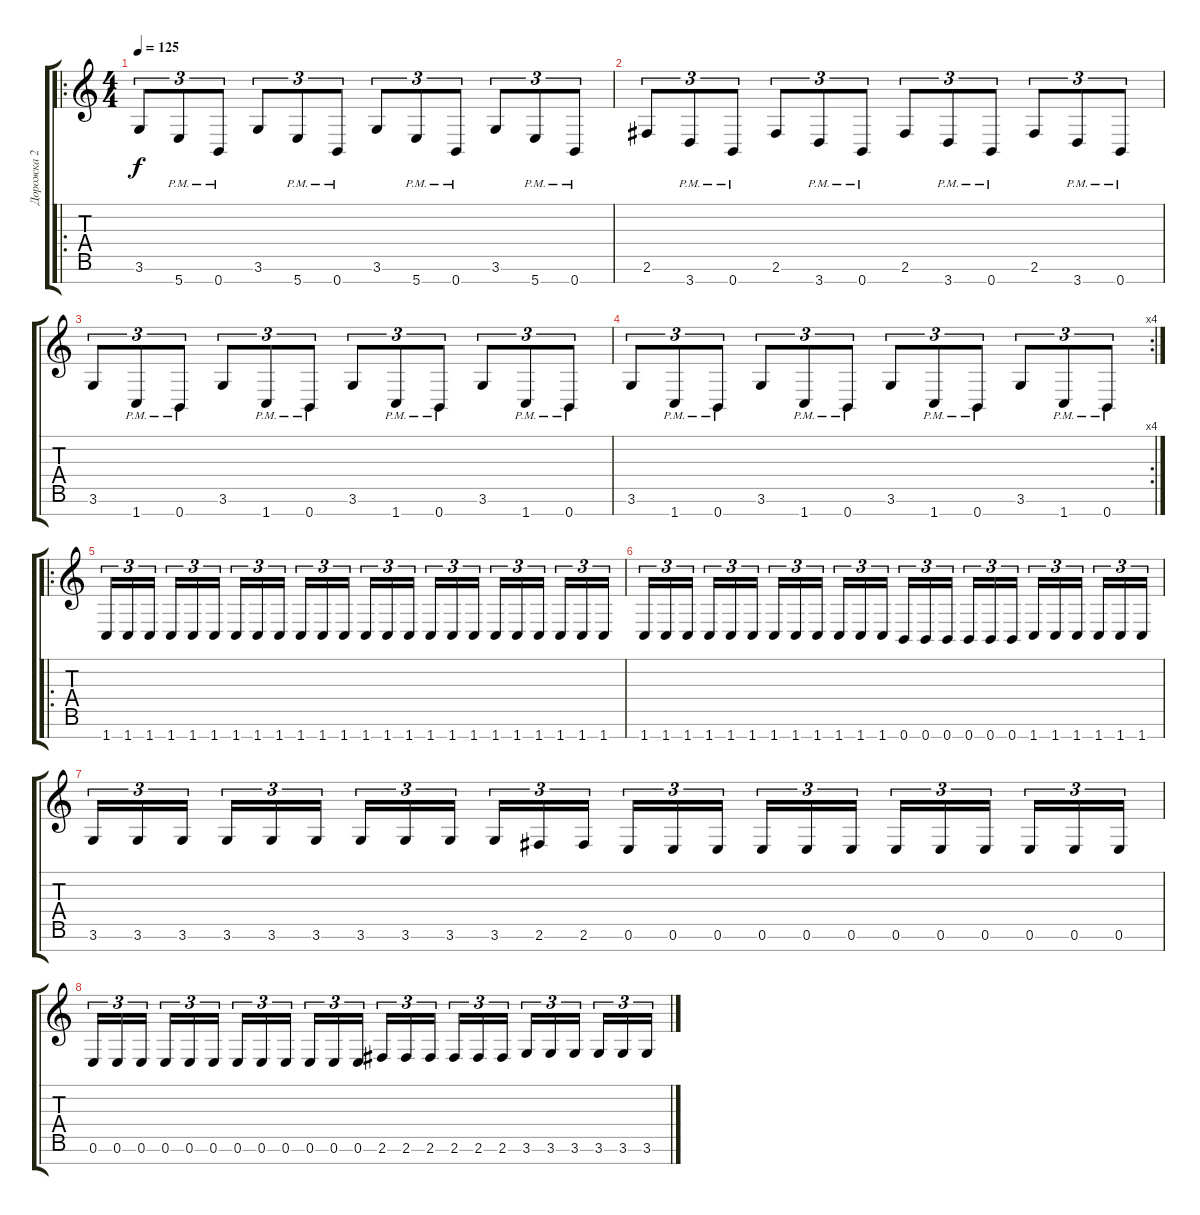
\track ("Дорожка 2" "Дорожка 2") {instrument distortionguitar}
\staff {score tabs}
\tuning (E4 B3 G3 D3 A2 E2 B1) {hide}
\ro
\ts (4 4)
\tempo 125
\clef g2
\ks c
3.6.8{tu (3 2) dy f} 5.7{pm}.8{tu (3 2)} 0.7{pm}.8{tu (3 2)} 3.6.8{tu (3 2)} 5.7{pm}.8{tu (3 2)} 0.7{pm}.8{tu (3 2)} 3.6.8{tu (3 2)} 5.7{pm}.8{tu (3 2)} 0.7{pm}.8{tu (3 2)} 3.6.8{tu (3 2)} 5.7{pm}.8{tu (3 2)} 0.7{pm}.8{tu (3 2)} |
2.6.8{tu (3 2)} 3.7{pm}.8{tu (3 2)} 0.7{pm}.8{tu (3 2)} 2.6.8{tu (3 2)} 3.7{pm}.8{tu (3 2)} 0.7{pm}.8{tu (3 2)} 2.6.8{tu (3 2)} 3.7{pm}.8{tu (3 2)} 0.7{pm}.8{tu (3 2)} 2.6.8{tu (3 2)} 3.7{pm}.8{tu (3 2)} 0.7{pm}.8{tu (3 2)} |
3.6.8{tu (3 2)} 1.7{pm}.8{tu (3 2)} 0.7{pm}.8{tu (3 2)} 3.6.8{tu (3 2)} 1.7{pm}.8{tu (3 2)} 0.7{pm}.8{tu (3 2)} 3.6.8{tu (3 2)} 1.7{pm}.8{tu (3 2)} 0.7{pm}.8{tu (3 2)} 3.6.8{tu (3 2)} 1.7{pm}.8{tu (3 2)} 0.7{pm}.8{tu (3 2)} |
\rc 4
3.6.8{tu (3 2)} 1.7{pm}.8{tu (3 2)} 0.7{pm}.8{tu (3 2)} 3.6.8{tu (3 2)} 1.7{pm}.8{tu (3 2)} 0.7{pm}.8{tu (3 2)} 3.6.8{tu (3 2)} 1.7{pm}.8{tu (3 2)} 0.7{pm}.8{tu (3 2)} 3.6.8{tu (3 2)} 1.7{pm}.8{tu (3 2)} 0.7{pm}.8{tu (3 2)} |
\ro
1.7.16{tu (3 2)} 1.7.16{tu (3 2)} 1.7.16{tu (3 2) beam splitsecondary} 1.7.16{tu (3 2)} 1.7.16{tu (3 2)} 1.7.16{tu (3 2)} 1.7.16{tu (3 2)} 1.7.16{tu (3 2)} 1.7.16{tu (3 2) beam splitsecondary} 1.7.16{tu (3 2)} 1.7.16{tu (3 2)} 1.7.16{tu (3 2)} 1.7.16{tu (3 2)} 1.7.16{tu (3 2)} 1.7.16{tu (3 2) beam splitsecondary} 1.7.16{tu (3 2)} 1.7.16{tu (3 2)} 1.7.16{tu (3 2)} 1.7.16{tu (3 2)} 1.7.16{tu (3 2)} 1.7.16{tu (3 2) beam splitsecondary} 1.7.16{tu (3 2)} 1.7.16{tu (3 2)} 1.7.16{tu (3 2)} |
1.7.16{tu (3 2)} 1.7.16{tu (3 2)} 1.7.16{tu (3 2) beam splitsecondary} 1.7.16{tu (3 2)} 1.7.16{tu (3 2)} 1.7.16{tu (3 2)} 1.7.16{tu (3 2)} 1.7.16{tu (3 2)} 1.7.16{tu (3 2) beam splitsecondary} 1.7.16{tu (3 2)} 1.7.16{tu (3 2)} 1.7.16{tu (3 2)} 0.7.16{tu (3 2)} 0.7.16{tu (3 2)} 0.7.16{tu (3 2) beam splitsecondary} 0.7.16{tu (3 2)} 0.7.16{tu (3 2)} 0.7.16{tu (3 2)} 1.7.16{tu (3 2)} 1.7.16{tu (3 2)} 1.7.16{tu (3 2) beam splitsecondary} 1.7.16{tu (3 2)} 1.7.16{tu (3 2)} 1.7.16{tu (3 2)} |
3.6.16{tu (3 2)} 3.6.16{tu (3 2)} 3.6.16{tu (3 2) beam splitsecondary} 3.6.16{tu (3 2)} 3.6.16{tu (3 2)} 3.6.16{tu (3 2)} 3.6.16{tu (3 2)} 3.6.16{tu (3 2)} 3.6.16{tu (3 2) beam splitsecondary} 3.6.16{tu (3 2)} 2.6.16{tu (3 2)} 2.6.16{tu (3 2)} 0.6.16{tu (3 2)} 0.6.16{tu (3 2)} 0.6.16{tu (3 2) beam splitsecondary} 0.6.16{tu (3 2)} 0.6.16{tu (3 2)} 0.6.16{tu (3 2)} 0.6.16{tu (3 2)} 0.6.16{tu (3 2)} 0.6.16{tu (3 2) beam splitsecondary} 0.6.16{tu (3 2)} 0.6.16{tu (3 2)} 0.6.16{tu (3 2)} |
0.6.16{tu (3 2)} 0.6.16{tu (3 2)} 0.6.16{tu (3 2) beam splitsecondary} 0.6.16{tu (3 2)} 0.6.16{tu (3 2)} 0.6.16{tu (3 2)} 0.6.16{tu (3 2)} 0.6.16{tu (3 2)} 0.6.16{tu (3 2) beam splitsecondary} 0.6.16{tu (3 2)} 0.6.16{tu (3 2)} 0.6.16{tu (3 2)} 2.6.16{tu (3 2)} 2.6.16{tu (3 2)} 2.6.16{tu (3 2) beam splitsecondary} 2.6.16{tu (3 2)} 2.6.16{tu (3 2)} 2.6.16{tu (3 2)} 3.6.16{tu (3 2)} 3.6.16{tu (3 2)} 3.6.16{tu (3 2) beam splitsecondary} 3.6.16{tu (3 2)} 3.6.16{tu (3 2)} 3.6.16{tu (3 2)}
